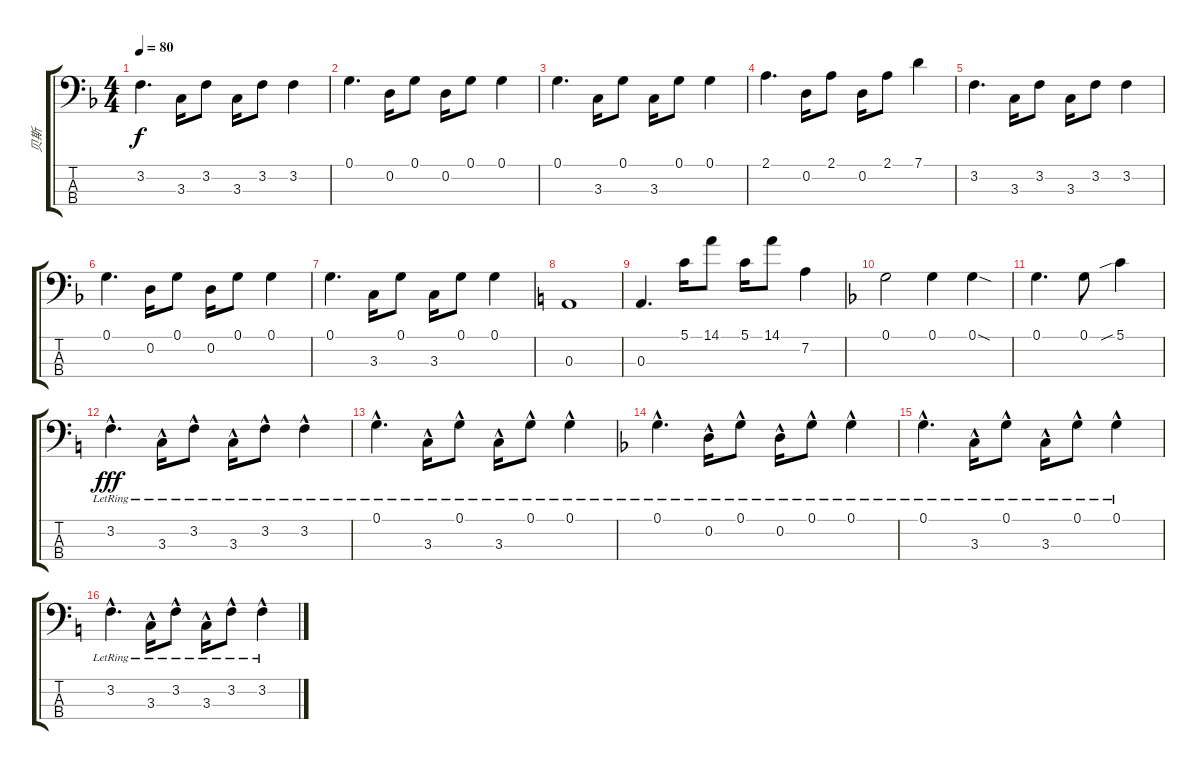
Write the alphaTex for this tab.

\track ("贝斯" "贝斯") {instrument electricbassfinger}
\staff {score tabs}
\tuning (G2 D2 A1 E1) {hide}
\ts (4 4)
\tempo 80
\clef f4
\ks f
3.2.4{d dy f} 3.3.16 3.2.8 3.3.16 3.2.8 3.2.4 |
0.1.4{d} 0.2.16 0.1.8 0.2.16 0.1.8 0.1.4 |
0.1.4{d} 3.3.16 0.1.8 3.3.16 0.1.8 0.1.4 |
2.1.4{d} 0.2.16 2.1.8 0.2.16 2.1.8 7.1.4 |
3.2.4{d} 3.3.16 3.2.8 3.3.16 3.2.8 3.2.4 |
0.1.4{d} 0.2.16 0.1.8 0.2.16 0.1.8 0.1.4 |
0.1.4{d} 3.3.16 0.1.8 3.3.16 0.1.8 0.1.4 |
\ks c
0.3.1 |
0.3.4{d} 5.1.16 14.1.8 5.1.16 14.1.8 7.2.4 |
\ks f
0.1.2 0.1.4 0.1{sod}.4 |
0.1.4{d} 0.1.8 5.1{sib}.4 |
\ks c
3.2{hac lr}.4{d dy fff} 3.3{hac lr}.16 3.2{hac lr}.8 3.3{hac lr}.16 3.2{hac lr}.8 3.2{hac lr}.4 |
0.1{hac lr}.4{d} 3.3{hac lr}.16 0.1{hac lr}.8 3.3{hac lr}.16 0.1{hac lr}.8 0.1{hac lr}.4 |
\ks f
0.1{hac lr}.4{d} 0.2{hac lr}.16 0.1{hac lr}.8 0.2{hac lr}.16 0.1{hac lr}.8 0.1{hac lr}.4 |
0.1{hac lr}.4{d} 3.3{hac lr}.16 0.1{hac lr}.8 3.3{hac lr}.16 0.1{hac lr}.8 0.1{hac lr}.4 |
\ks c
3.2{hac lr}.4{d} 3.3{hac lr}.16 3.2{hac lr}.8 3.3{hac lr}.16 3.2{hac lr}.8 3.2{hac lr}.4
